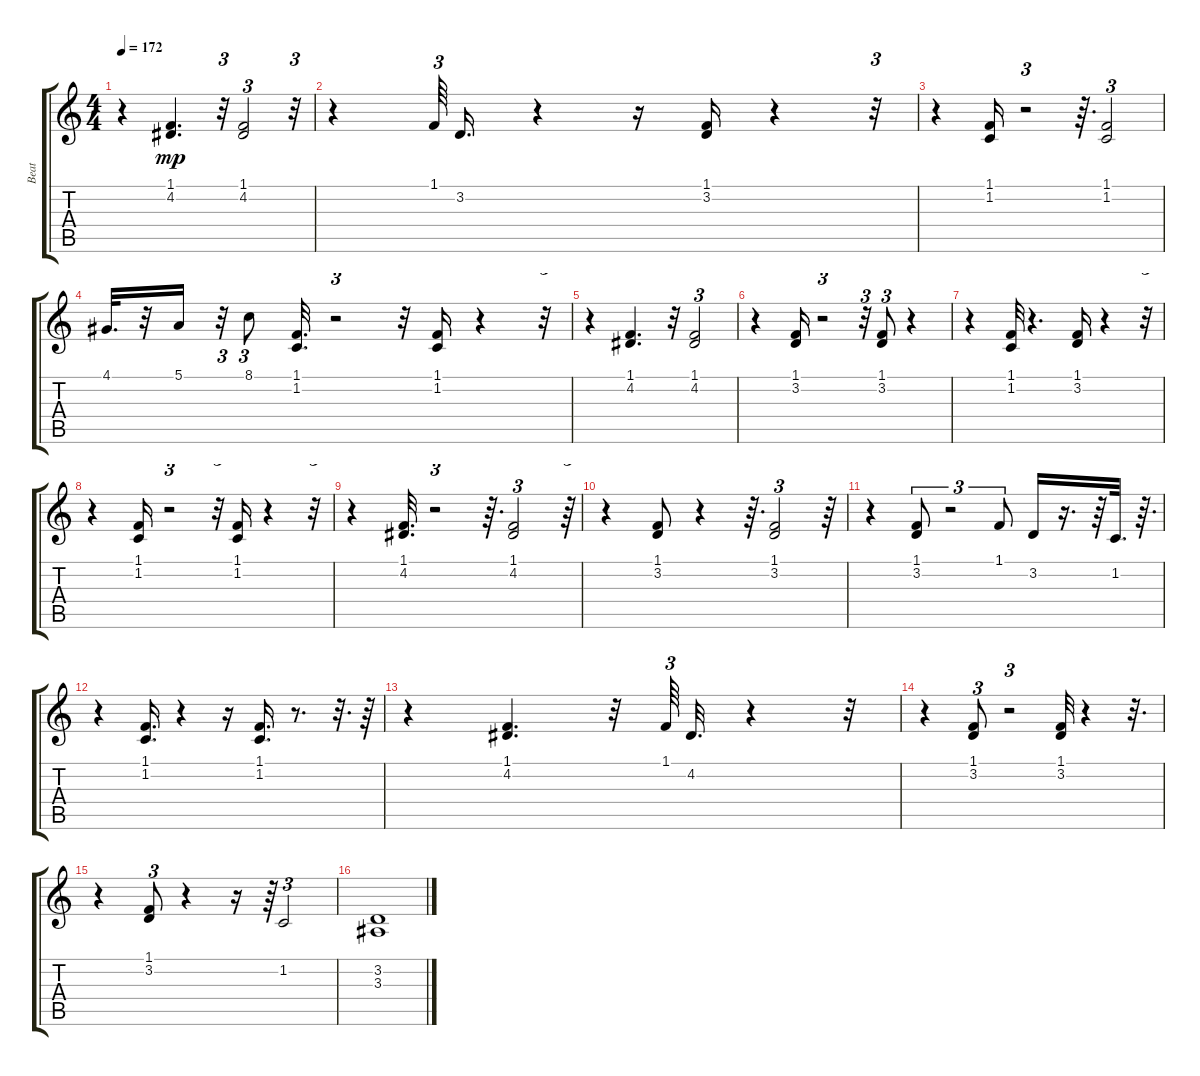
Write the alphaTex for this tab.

\track ("Beat" "Beat") {instrument brightacousticpiano}
\staff {score tabs}
\tuning (E4 B3 G3 D3 A2 E2) {hide}
\ts (4 4)
\tempo 172
\clef g2
\ks c
r.4{dy mp} (1.1 4.2).4{d} r.32{tu (3 2)} (1.1 4.2).2{tu (3 2)} r.32{tu (3 2)} |
r.4 1.1.64{tu (3 2)} 3.2.16{d} r.4 r.16 (1.1 3.2).16 r.4 r.32{tu (3 2)} |
r.4 (1.1 1.2).16 r.2{tu (3 2)} r.64{d} (1.1 1.2).2{tu (3 2)} |
4.1.32{d} r.32 5.1.16 r.32{tu (3 2)} 8.1.8{tu (3 2)} (1.1 1.2).32{d} r.2{tu (3 2)} r.32 (1.1 1.2).16 r.4 r.32{tu (3 2)} |
r.4 (1.1 4.2).4{d} r.32 (1.1 4.2).2{tu (3 2)} |
r.4 (1.1 3.2).16 r.2{tu (3 2)} r.32{tu (3 2)} (1.1 3.2).8{tu (3 2)} r.4 |
r.4 (1.1 1.2).32 r.4{d} (1.1 3.2).16 r.4 r.32{tu (3 2)} |
r.4 (1.1 1.2).16 r.2{tu (3 2)} r.32{tu (3 2)} (1.1 1.2).16 r.4 r.32{tu (3 2)} |
r.4 (1.1 4.2).32{d} r.2{tu (3 2)} r.64{d} (1.1 4.2).2{tu (3 2)} r.64{tu (3 2)} |
r.4 (1.1 3.2).8 r.4 r.64{d} (1.1 3.2).2{tu (3 2)} r.64 |
r.4 (1.1 3.2).8{tu (3 2)} r.2{tu (3 2)} 1.1.8{tu (3 2)} 3.2.16 r.16{d} r.64 1.2.32{d} r.64{d} |
r.4 (1.1 1.2).16{d} r.4 r.16 (1.1 1.2).16{d} r.8{d} r.32{d} r.64 |
r.4 (1.1 4.2).4{d} r.32 1.1.64{tu (3 2)} 4.2.32{d} r.4 r.32 |
r.4 (1.1 3.2).8{tu (3 2)} r.2{tu (3 2)} (1.1 3.2).32 r.4 r.32{d} |
r.4 (1.1 3.2).8{tu (3 2)} r.4 r.16 r.64{tu (3 2)} 1.2.2{tu (3 2)} |
(3.2 3.3).1
